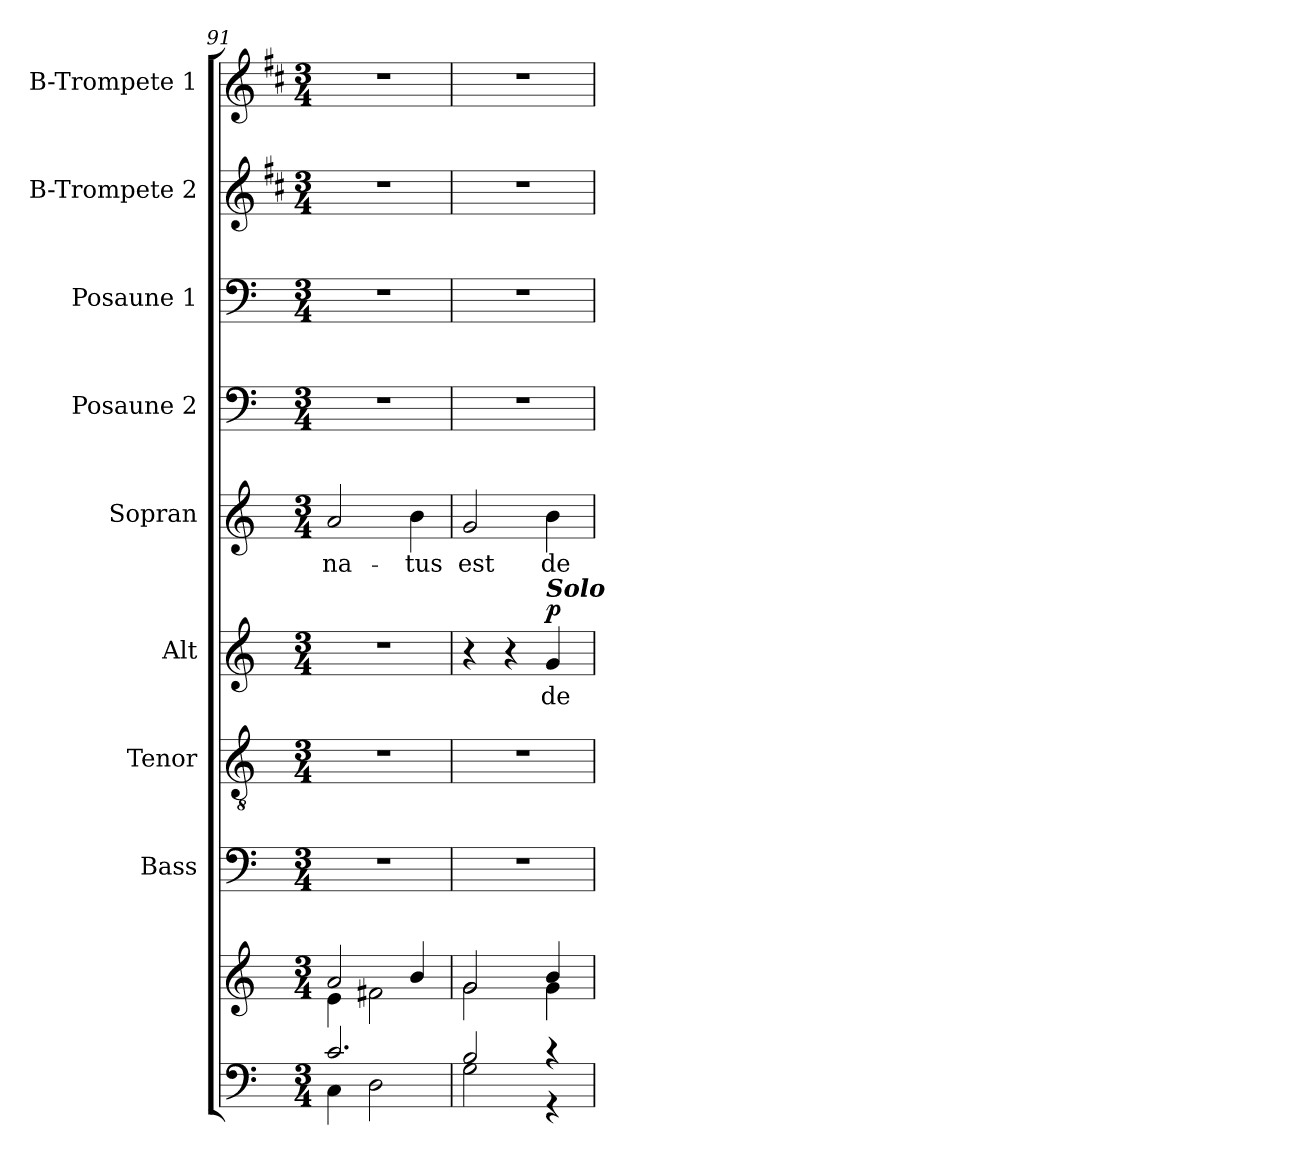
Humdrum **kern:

**kern	**kern	**kern	**kern	**kern	**text	**dynam	**kern	**text	**kern	**kern	**kern	**kern
*part9	*part9	*part8	*part7	*part6	*part6	*part6	*part5	*part5	*part4	*part3	*part2	*part1
*staff10	*staff9	*staff8	*staff7	*staff6	*staff6	*staff6	*staff5	*staff5	*staff4	*staff3	*staff2	*staff1
*	*	*I"Bass	*I"Tenor	*I"Alt	*	*	*I"Sopran	*	*I"Posaune 2	*I"Posaune 1	*I"B-Trompete 2	*I"B-Trompete 1
*	*	*I'B.	*I'T.	*I'A.	*	*	*I'S.	*	*I'Pos. 2	*I'Pos. 1	*I'B Trp. 2	*I'B Trp. 1
*clefF4	*clefG2	*clefF4	*clefGv2	*clefG2	*	*	*clefG2	*	*clefF4	*clefF4	*clefG2	*clefG2
*	*	*	*	*	*	*	*	*	*	*	*ITrd1c2	*ITrd1c2
*k[]	*k[]	*k[]	*k[]	*k[]	*	*	*k[]	*	*k[]	*k[]	*k[]	*k[]
*C:	*C:	*C:	*C:	*C:	*	*	*C:	*	*C:	*C:	*C:	*C:
*M3/4	*M3/4	*M3/4	*M3/4	*M3/4	*	*	*M3/4	*	*M3/4	*M3/4	*M3/4	*M3/4
=91	=91	=91	=91	=91	=91	=91	=91	=91	=91	=91	=91	=91
*^	*^	*	*	*	*	*	*	*	*	*	*	*
!	!	!	!	!	!	!	!	!	!	!LO:LY:b	!	!	!	!
2.c/	4C\	2a/	4e\	2.r	2.r	2.r	.	.	2a/	-na-	2.r	2.r	2.r	2.r
.	2D\	.	2f#X\	.	.	.	.	.	.	.	.	.	.	.
!	!	!	!	!	!	!	!	!	!	!LO:LY:b	!	!	!	!
.	.	4b/	.	.	.	.	.	.	4b\	-tus	.	.	.	.
=92	=92	=92	=92	=92	=92	=92	=92	=92	=92	=92	=92	=92	=92	=92
!	!	!	!	!	!	!	!	!	!	!LO:LY:b	!	!	!	!
2B/	2G\	2g/	2g\	2.r	2.r	4r	.	.	2g/	est	2.r	2.r	2.r	2.r
.	.	.	.	.	.	4r	.	.	.	.	.	.	.	.
!	!	!	!	!	!	!LO:TX:a:Bi:t=Solo	!	!	!	!	!	!	!	!
!	!	!	!	!	!	!	!LO:LY:b	!LO:DY:a	!	!LO:LY:b	!	!	!	!
4r	4r	4b/	4g\	.	.	4g/	de	p	4b\	de	.	.	.	.
*v	*v	*	*	*	*	*	*	*	*	*	*	*	*	*
*	*v	*v	*	*	*	*	*	*	*	*	*	*	*
=	=	=	=	=	=	=	=	=	=	=	=	=
*-	*-	*-	*-	*-	*-	*-	*-	*-	*-	*-	*-	*-
